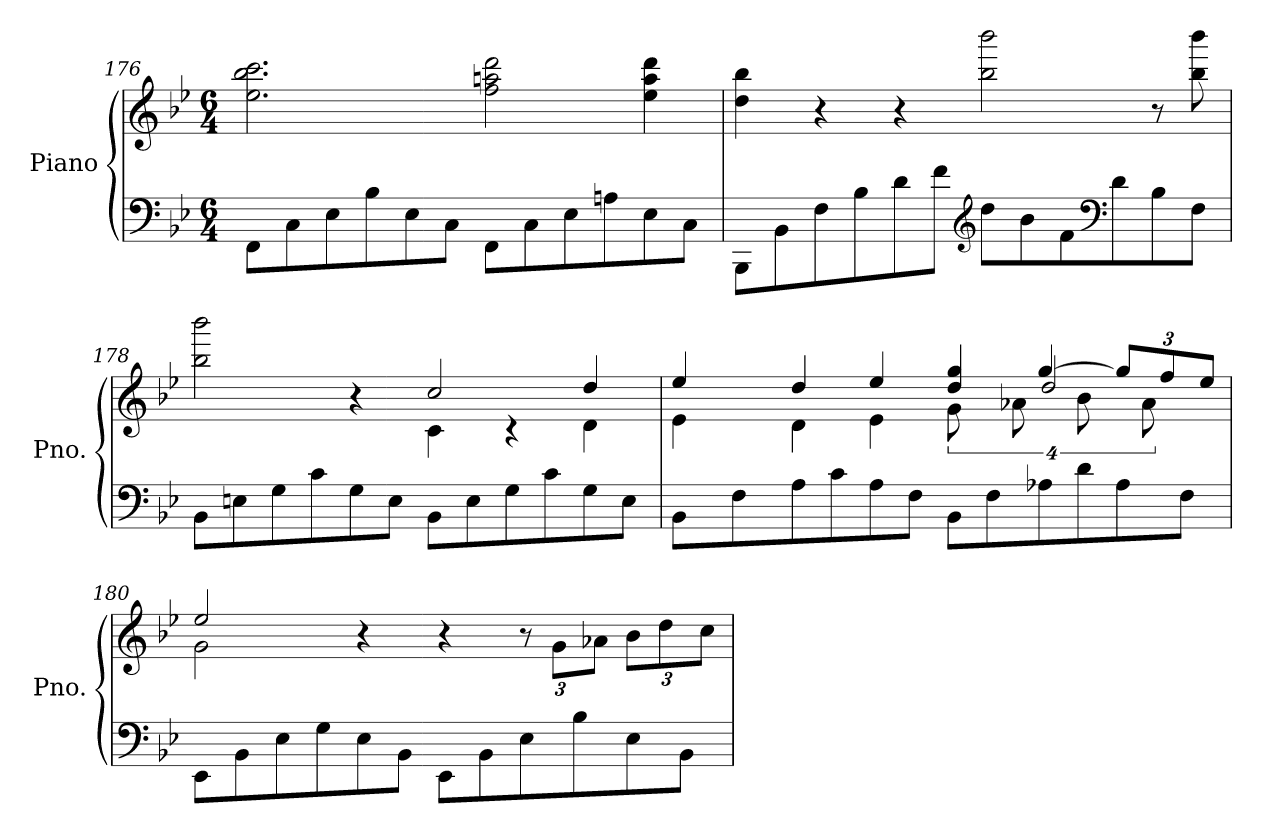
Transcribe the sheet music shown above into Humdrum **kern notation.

**kern	**kern
*part1	*part1
*staff2	*staff1
*I"Piano	*
*I'Pno.	*
*clefF4	*clefG2
*k[b-e-]	*k[b-e-]
*M6/4	*M6/4
=176	=176
8FF\L	2.ee-\ 2.bb-\ 2.ccc\
8C\	.
8E-\	.
8B-\	.
8E-\	.
8C\J	.
8FF\L	2ff\ 2aan\ 2ddd\
8C\	.
8E-\	.
8An\	.
8E-\	4ee-\ 4aa\ 4ddd\
8C\J	.
!!LO:LB:g=z
=177	=177
8BBB-\L	4dd\ 4bb-\
8BB-\	.
8F\	4r
8B-\	.
8d\	4r
8f\J	.
*clefG2	*
8dd\L	2bb-\ 2bbb-\
8b-\	.
8f\	.
*clefF4	*
8d\	.
8B-\	8r
8F\J	8bb-\ 8bbb-\
=178	=178
*	*^
8BB-\L	2bb-\ 2bbb-\	2.ryy
8En\	.	.
8G\	.	.
8c\	.	.
8G\	4r	.
8E\J	.	.
8BB-\L	2cc/	4c\
8E\	.	.
8G\	.	4r
8c\	.	.
8G\	4dd/	4d\
8E\J	.	.
=179	=179	=179
*	*^	*^
*	*	*	*	*Xbrackettup
8BB-\L	4ee-/	4e-\	1ryy	20ee-LLyy
.	.	.	.	20ff!yy
.	.	.	.	20ee-!yy
8F\	.	.	.	.
.	.	.	.	20ff!yy
.	.	.	.	20ee-!JJyy
8A\	4dd/	4d\	.	1ryy
8c\	.	.	.	.
8A\	4ee-/	4e-\	.	.
8F\J	.	.	.	.
8BB-\L	4dd/ 4gg/	16%3g\	.	.
8F\	.	.	.	.
.	.	16%3a-X\	.	.
8A-X\	[4gg/	.	2dd/	.
8d\	.	16%3b-\	.	.
8A-\	12gg/L]	.	.	4ryy
.	.	16%3a-\	.	.
.	12ff/	.	.	.
8F\J	.	.	.	.
.	12ee-/J	.	.	.
*	*	*v	*v	*v
=180	=180	=180
8EE-\L	2ee-/	2g\
8BB-\	.	.
8E-\	.	.
8G\	.	.
8E-\	4r	1ryy
8BB-\J	.	.
8EE-\L	4r	.
8BB-\	.	.
8E-\	12r	.
.	12g\L	.
8B-\	.	.
.	12a-X\J	.
8E-\	12b-\L	.
.	12dd\	.
8BB-\J	.	.
.	12cc\J	.
*	*v	*v
=	=
*-	*-
